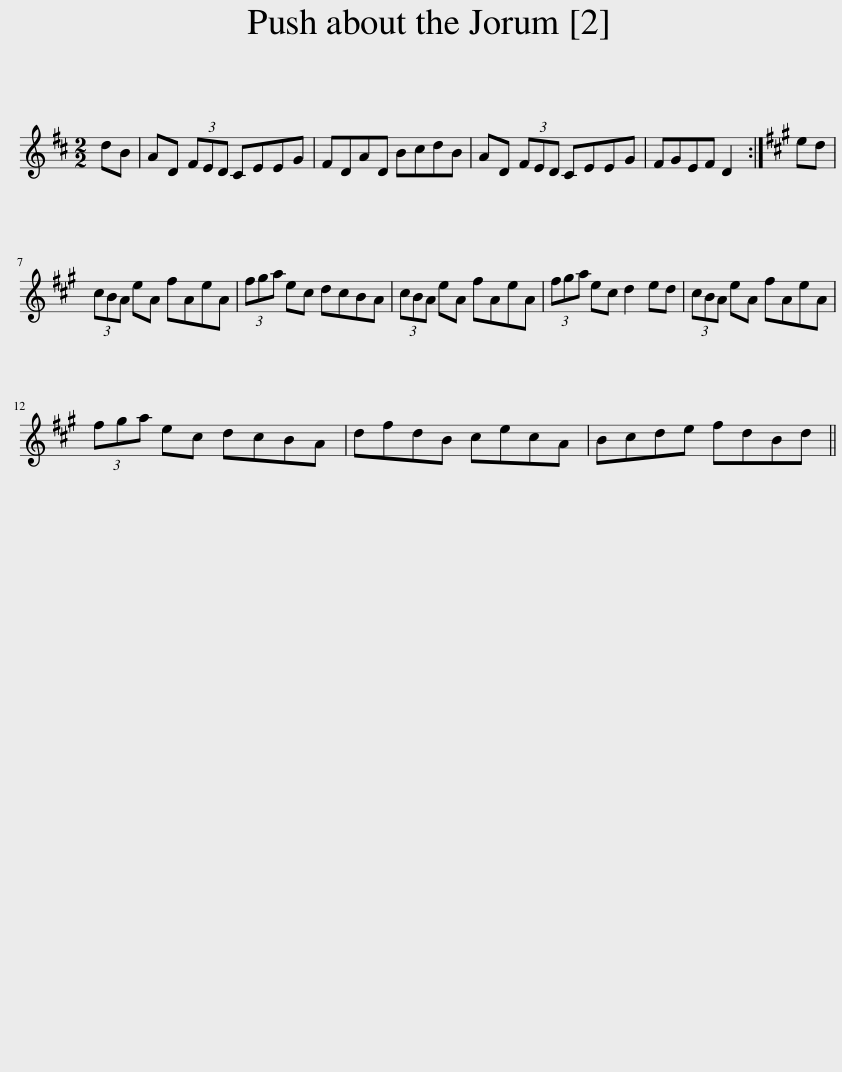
X:1
L:1/8
M:2/2
I:linebreak $
K:D
V:1 treble
V:1
 dB | AD (3FED CEEG | FDAD BcdB | AD (3FED CEEG | FGEF D2 :| %5
[K:A] ed |$ (3cBA eA fAeA | (3fga ec dcBA | (3cBA eA fAeA | (3fga ec d2 ed | %10
 (3cBA eA fAeA |$ (3fga ec dcBA | dfdB cecA | Bcde fdBd || %14
